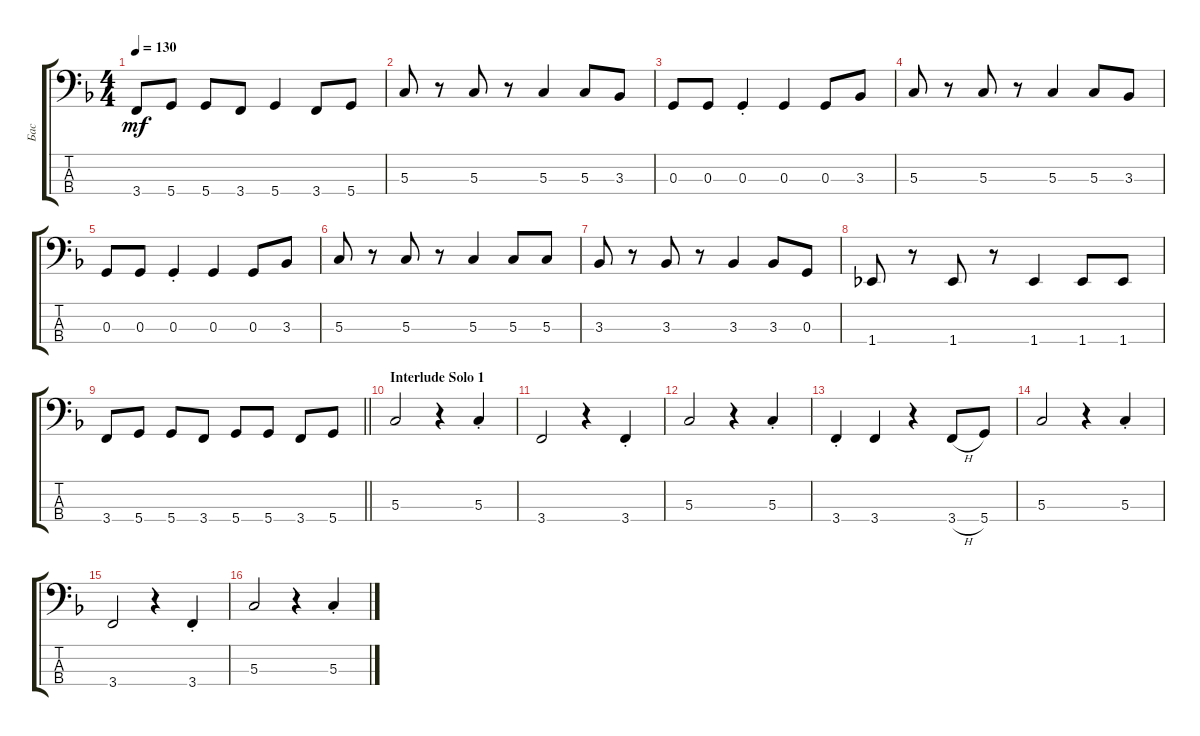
\track ("Бас" "Бас") {instrument electricbassfinger}
\staff {score tabs}
\tuning (F2 C2 G1 D1) {hide}
\ts (4 4)
\tempo 130
\clef f4
\ks dminor
3.4.8{dy mf} 5.4.8 5.4.8 3.4.8 5.4.4 3.4.8 5.4.8 |
5.3.8 r.8 5.3.8 r.8 5.3.4 5.3.8 3.3.8 |
0.3.8 0.3.8 0.3{st}.4 0.3.4 0.3.8 3.3.8 |
5.3.8 r.8 5.3.8 r.8 5.3.4 5.3.8 3.3.8 |
0.3.8 0.3.8 0.3{st}.4 0.3.4 0.3.8 3.3.8 |
5.3.8 r.8 5.3.8 r.8 5.3.4 5.3.8 5.3.8 |
3.3.8 r.8 3.3.8 r.8 3.3.4 3.3.8 0.3.8 |
1.4.8 r.8 1.4.8 r.8 1.4.4 1.4.8 1.4.8 |
\barLineRight lightlight
3.4.8 5.4.8 5.4.8 3.4.8 5.4.8 5.4.8 3.4.8 5.4.8 |
\section ("" "Interlude Solo 1")
5.3.2 r.4 5.3{st}.4 |
3.4.2 r.4 3.4{st}.4 |
5.3.2 r.4 5.3{st}.4 |
3.4{st}.4 3.4.4 r.4 3.4{h}.8 5.4.8 |
5.3.2 r.4 5.3{st}.4 |
3.4.2 r.4 3.4{st}.4 |
5.3.2 r.4 5.3{st}.4
